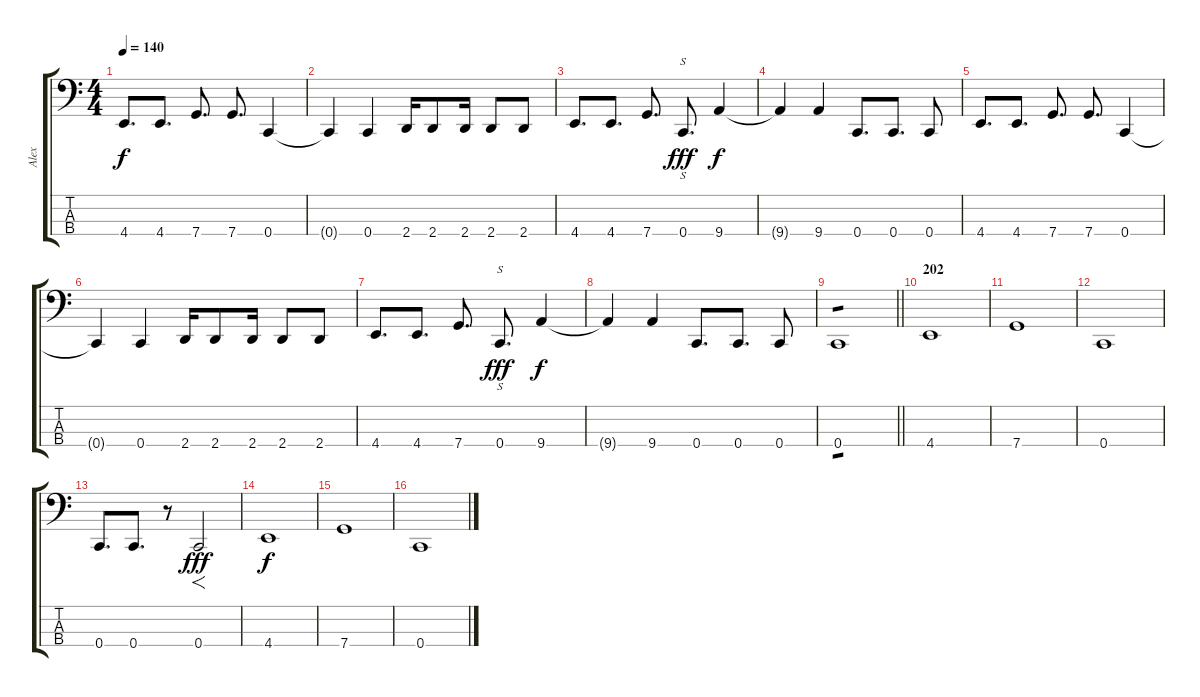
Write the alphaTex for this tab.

\track ("Alex" "Alex") {instrument electricbassfinger}
\staff {score tabs}
\tuning (F2 C2 G1 C1) {hide}
\ts (4 4)
\tempo 140
\clef f4
\ks c
4.4.8{d dy f} 4.4.8{d} 7.4.8{d} 7.4.8{d} 0.4.4 |
0.4{t}.4 0.4.4 2.4.16 2.4.8 2.4.16 2.4.8 2.4.8 |
4.4.8{d} 4.4.8{d} 7.4.8{d} 0.4.8{s d dy fff} 9.4.4{dy f} |
9.4{t}.4 9.4.4 0.4.8{d} 0.4.8{d} 0.4.8 |
4.4.8{d} 4.4.8{d} 7.4.8{d} 7.4.8{d} 0.4.4 |
0.4{t}.4 0.4.4 2.4.16 2.4.8 2.4.16 2.4.8 2.4.8 |
4.4.8{d} 4.4.8{d} 7.4.8{d} 0.4.8{s d dy fff} 9.4.4{dy f} |
9.4{t}.4 9.4.4 0.4.8{d} 0.4.8{d} 0.4.8 |
\barLineRight lightlight
0.4.1{tp 1} |
\section ("" "202")
4.4.1 |
7.4.1 |
0.4.1 |
0.4.8{d} 0.4.8{d} r.8 0.4.2{f dy fff} |
4.4.1{dy f} |
7.4.1 |
0.4.1
